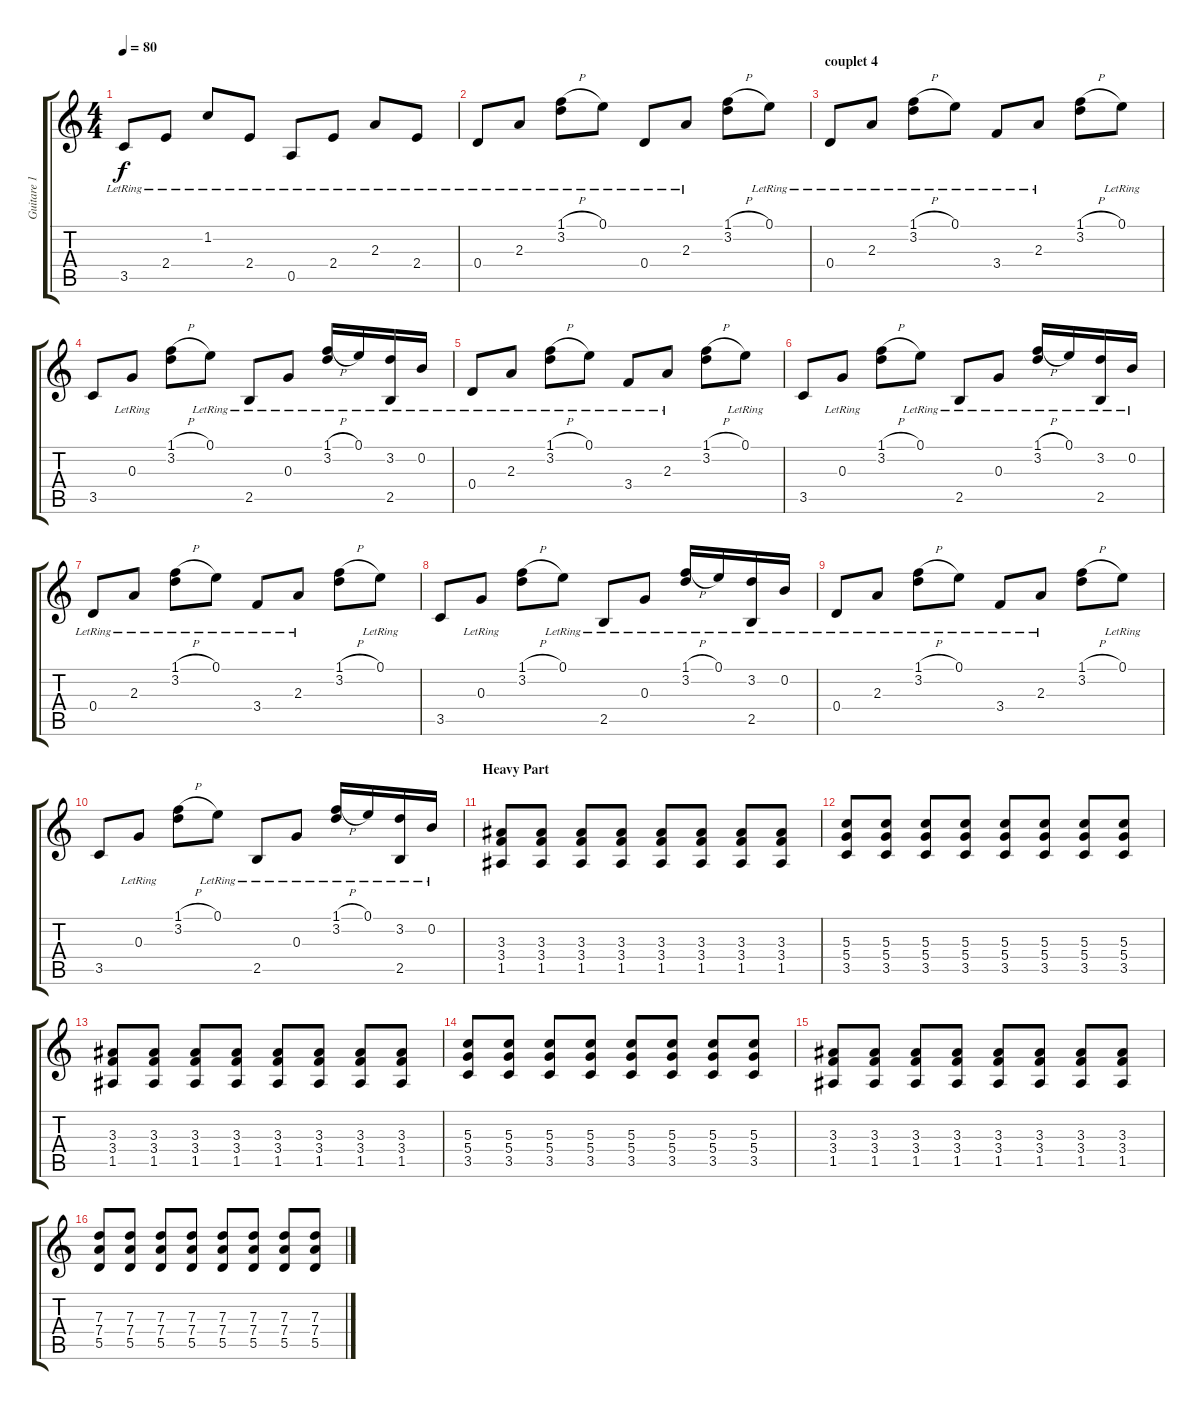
\track ("Guitare 1" "Guitare 1") {instrument electricguitarjazz}
\staff {score tabs}
\tuning (E4 B3 G3 D3 A2 E2) {hide}
\ts (4 4)
\tempo 80
\clef g2
\ks c
3.5{lr}.8{dy f} 2.4{lr}.8 1.2{lr}.8 2.4{lr}.8 0.5{lr}.8 2.4{lr}.8 2.3{lr}.8 2.4{lr}.8 |
0.4{lr}.8 2.3{lr}.8 (1.1{h} 3.2{lr}).8 0.1{lr}.8 0.4{lr}.8 2.3{lr}.8 (1.1{h} 3.2).8 0.1{lr}.8 |
\section ("" "couplet 4")
0.4{lr}.8 2.3{lr}.8 (1.1{h} 3.2{lr}).8 0.1{lr}.8 3.4{lr}.8 2.3{lr}.8 (1.1{h} 3.2).8 0.1{lr}.8 |
3.5.8 0.3{lr}.8 (1.1{h} 3.2).8 0.1{lr}.8 2.5{lr}.8 0.3{lr}.8 (1.1{h} 3.2{lr}).16 0.1{lr}.16 (3.2{lr} 2.5{lr}).16 0.2{lr}.16 |
0.4{lr}.8 2.3{lr}.8 (1.1{h} 3.2{lr}).8 0.1{lr}.8 3.4{lr}.8 2.3{lr}.8 (1.1{h} 3.2).8 0.1{lr}.8 |
3.5.8 0.3{lr}.8 (1.1{h} 3.2).8 0.1{lr}.8 2.5{lr}.8 0.3{lr}.8 (1.1{h} 3.2{lr}).16 0.1{lr}.16 (3.2{lr} 2.5{lr}).16 0.2{lr}.16 |
0.4{lr}.8 2.3{lr}.8 (1.1{h} 3.2{lr}).8 0.1{lr}.8 3.4{lr}.8 2.3{lr}.8 (1.1{h} 3.2).8 0.1{lr}.8 |
3.5.8 0.3{lr}.8 (1.1{h} 3.2).8 0.1{lr}.8 2.5{lr}.8 0.3{lr}.8 (1.1{h} 3.2{lr}).16 0.1{lr}.16 (3.2{lr} 2.5{lr}).16 0.2{lr}.16 |
0.4{lr}.8 2.3{lr}.8 (1.1{h} 3.2{lr}).8 0.1{lr}.8 3.4{lr}.8 2.3{lr}.8 (1.1{h} 3.2).8 0.1{lr}.8 |
3.5.8 0.3{lr}.8 (1.1{h} 3.2).8 0.1{lr}.8 2.5{lr}.8 0.3{lr}.8 (1.1{h} 3.2{lr}).16 0.1{lr}.16 (3.2{lr} 2.5{lr}).16 0.2{lr}.16 |
\section ("" "Heavy Part")
(3.3 3.4 1.5).8{instrument distortionguitar} (3.3 3.4 1.5).8 (3.3 3.4 1.5).8 (3.3 3.4 1.5).8 (3.3 3.4 1.5).8 (3.3 3.4 1.5).8 (3.3 3.4 1.5).8 (3.3 3.4 1.5).8 |
(5.3 5.4 3.5).8 (5.3 5.4 3.5).8 (5.3 5.4 3.5).8 (5.3 5.4 3.5).8 (5.3 5.4 3.5).8 (5.3 5.4 3.5).8 (5.3 5.4 3.5).8 (5.3 5.4 3.5).8 |
(3.3 3.4 1.5).8{instrument distortionguitar} (3.3 3.4 1.5).8 (3.3 3.4 1.5).8 (3.3 3.4 1.5).8 (3.3 3.4 1.5).8 (3.3 3.4 1.5).8 (3.3 3.4 1.5).8 (3.3 3.4 1.5).8 |
(5.3 5.4 3.5).8 (5.3 5.4 3.5).8 (5.3 5.4 3.5).8 (5.3 5.4 3.5).8 (5.3 5.4 3.5).8 (5.3 5.4 3.5).8 (5.3 5.4 3.5).8 (5.3 5.4 3.5).8 |
(3.3 3.4 1.5).8{instrument distortionguitar} (3.3 3.4 1.5).8 (3.3 3.4 1.5).8 (3.3 3.4 1.5).8 (3.3 3.4 1.5).8 (3.3 3.4 1.5).8 (3.3 3.4 1.5).8 (3.3 3.4 1.5).8 |
(7.3 7.4 5.5).8 (7.3 7.4 5.5).8 (7.3 7.4 5.5).8 (7.3 7.4 5.5).8 (7.3 7.4 5.5).8 (7.3 7.4 5.5).8 (7.3 7.4 5.5).8 (7.3 7.4 5.5).8
